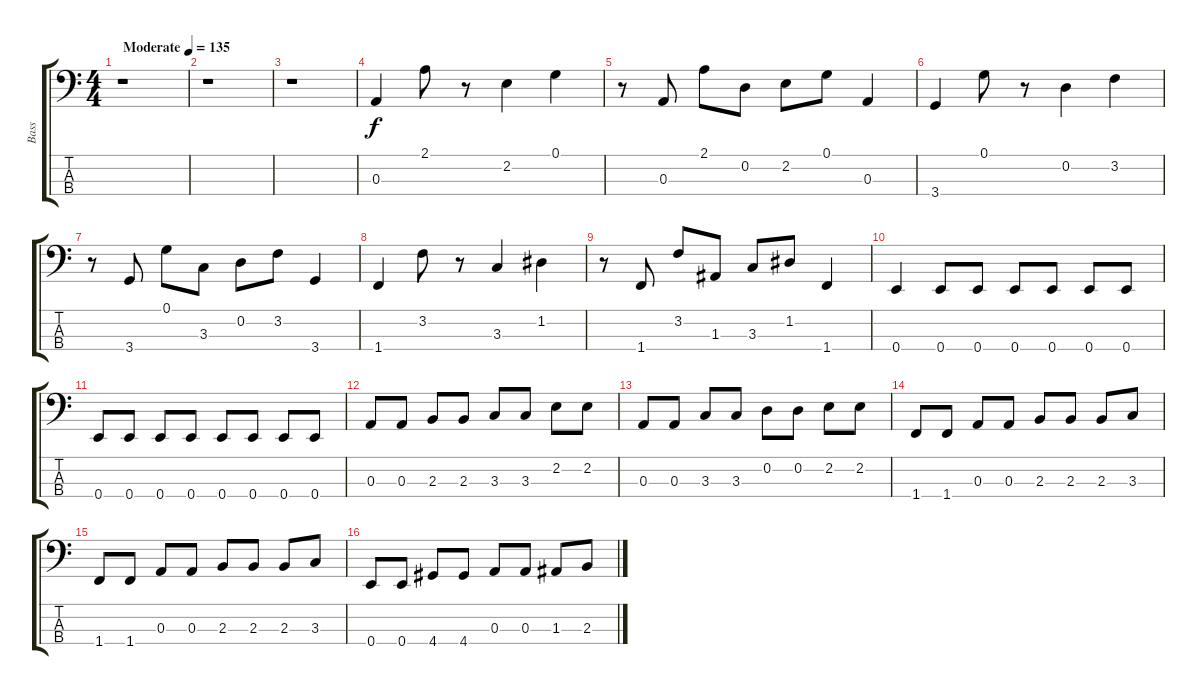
\track ("Bass" "Bass") {instrument electricbasspick}
\staff {score tabs}
\tuning (G2 D2 A1 E1) {hide}
\ts (4 4)
\tempo (135 "Moderate")
\clef f4
\ks c
r.1{dy f instrument electricbasspick} |
r.1 |
r.1 |
0.3.4 2.1.8 r.8 2.2.4 0.1.4 |
r.8 0.3.8 2.1.8 0.2.8 2.2.8 0.1.8 0.3.4 |
3.4.4 0.1.8 r.8 0.2.4 3.2.4 |
r.8 3.4.8 0.1.8 3.3.8 0.2.8 3.2.8 3.4.4 |
1.4.4 3.2.8 r.8 3.3.4 1.2.4 |
r.8 1.4.8 3.2.8 1.3.8 3.3.8 1.2.8 1.4.4 |
0.4.4 0.4.8 0.4.8 0.4.8 0.4.8 0.4.8 0.4.8 |
0.4.8 0.4.8 0.4.8 0.4.8 0.4.8 0.4.8 0.4.8 0.4.8 |
0.3.8 0.3.8 2.3.8 2.3.8 3.3.8 3.3.8 2.2.8 2.2.8 |
0.3.8 0.3.8 3.3.8 3.3.8 0.2.8 0.2.8 2.2.8 2.2.8 |
1.4.8 1.4.8 0.3.8 0.3.8 2.3.8 2.3.8 2.3.8 3.3.8 |
1.4.8 1.4.8 0.3.8 0.3.8 2.3.8 2.3.8 2.3.8 3.3.8 |
0.4.8 0.4.8 4.4.8 4.4.8 0.3.8 0.3.8 1.3.8 2.3.8
